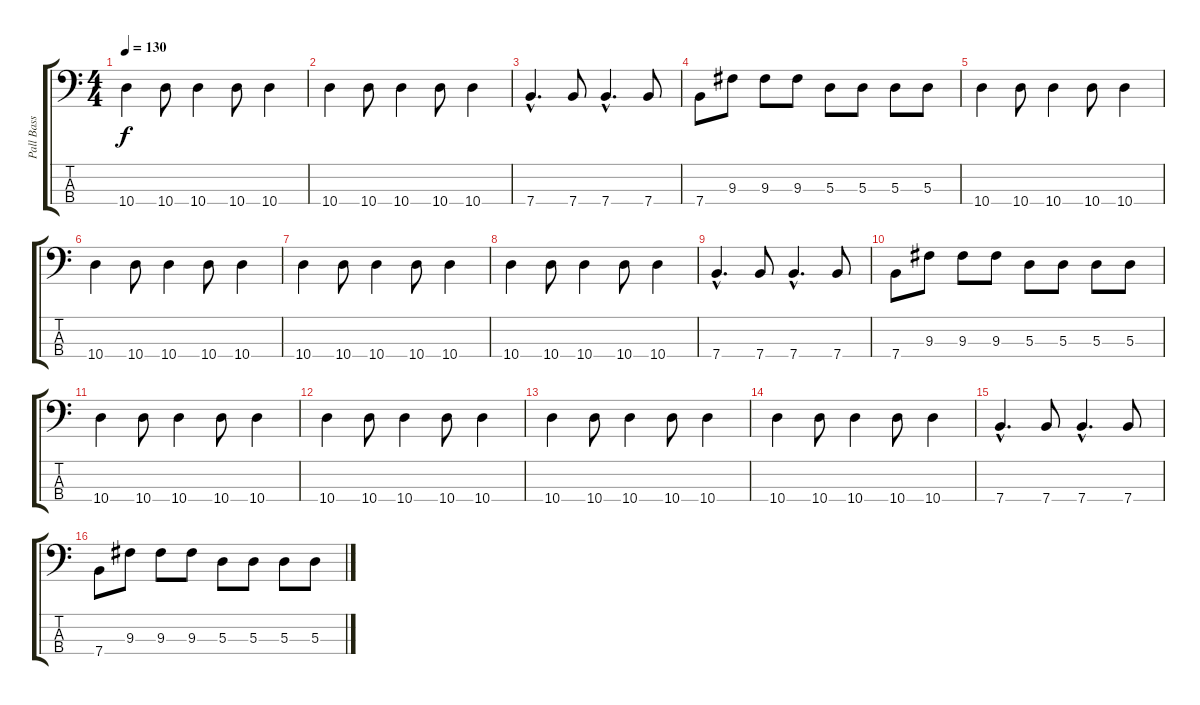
\track ("Pall Bass" "Pall Bass") {instrument electricbassfinger}
\staff {score tabs}
\tuning (G2 D2 A1 E1) {hide}
\ts (4 4)
\tempo 130
\clef f4
\ks c
10.4.4{dy f} 10.4.8 10.4.4 10.4.8 10.4.4 |
10.4.4 10.4.8 10.4.4 10.4.8 10.4.4 |
7.4{hac}.4{d} 7.4.8 7.4{hac}.4{d} 7.4.8 |
7.4.8 9.3.8 9.3.8 9.3.8 5.3.8 5.3.8 5.3.8 5.3.8 |
10.4.4 10.4.8 10.4.4 10.4.8 10.4.4 |
10.4.4 10.4.8 10.4.4 10.4.8 10.4.4 |
10.4.4 10.4.8 10.4.4 10.4.8 10.4.4 |
10.4.4 10.4.8 10.4.4 10.4.8 10.4.4 |
7.4{hac}.4{d} 7.4.8 7.4{hac}.4{d} 7.4.8 |
7.4.8 9.3.8 9.3.8 9.3.8 5.3.8 5.3.8 5.3.8 5.3.8 |
10.4.4 10.4.8 10.4.4 10.4.8 10.4.4 |
10.4.4 10.4.8 10.4.4 10.4.8 10.4.4 |
10.4.4 10.4.8 10.4.4 10.4.8 10.4.4 |
10.4.4 10.4.8 10.4.4 10.4.8 10.4.4 |
7.4{hac}.4{d} 7.4.8 7.4{hac}.4{d} 7.4.8 |
7.4.8 9.3.8 9.3.8 9.3.8 5.3.8 5.3.8 5.3.8 5.3.8
